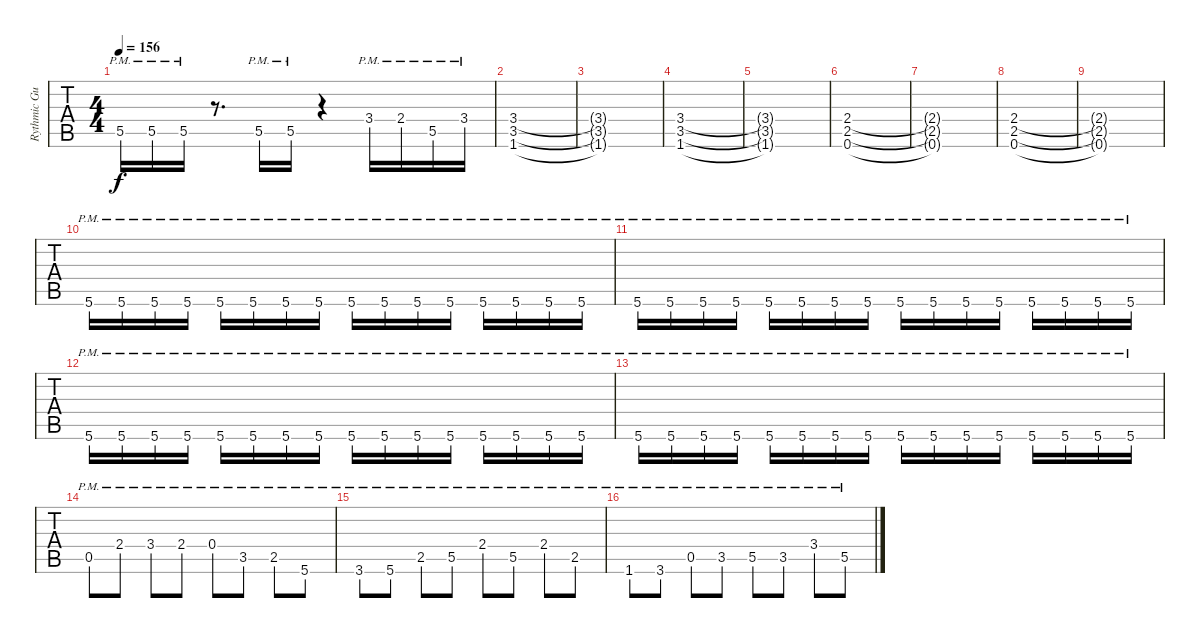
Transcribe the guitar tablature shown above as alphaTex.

\track ("Rythmic Guitar (Jose A. Garrido)" "Rythmic Gu") {instrument distortionguitar}
\staff {tabs}
\tuning (Eb4 Bb3 Gb3 Db3 Ab2 Eb2) {hide}
\ts (4 4)
\tempo 156
\clef g2
\ks c
5.5{pm}.16{dy f} 5.5{pm}.16 5.5{pm}.16 r.8{d} 5.5{pm}.16 5.5{pm}.16 r.4 3.4{pm}.16 2.4{pm}.16 5.5{pm}.16 3.4{pm}.16 |
(3.4 3.5 1.6).1 |
(3.4{t} 3.5{t} 1.6{t}).1 |
(3.4 3.5 1.6).1 |
(3.4{t} 3.5{t} 1.6{t}).1 |
(2.4 2.5 0.6).1 |
(2.4{t} 2.5{t} 0.6{t}).1 |
(2.4 2.5 0.6).1 |
(2.4{t} 2.5{t} 0.6{t}).1 |
5.6{pm}.16 5.6{pm}.16 5.6{pm}.16 5.6{pm}.16 5.6{pm}.16 5.6{pm}.16 5.6{pm}.16 5.6{pm}.16 5.6{pm}.16 5.6{pm}.16 5.6{pm}.16 5.6{pm}.16 5.6{pm}.16 5.6{pm}.16 5.6{pm}.16 5.6{pm}.16 |
5.6{pm}.16 5.6{pm}.16 5.6{pm}.16 5.6{pm}.16 5.6{pm}.16 5.6{pm}.16 5.6{pm}.16 5.6{pm}.16 5.6{pm}.16 5.6{pm}.16 5.6{pm}.16 5.6{pm}.16 5.6{pm}.16 5.6{pm}.16 5.6{pm}.16 5.6{pm}.16 |
5.6{pm}.16 5.6{pm}.16 5.6{pm}.16 5.6{pm}.16 5.6{pm}.16 5.6{pm}.16 5.6{pm}.16 5.6{pm}.16 5.6{pm}.16 5.6{pm}.16 5.6{pm}.16 5.6{pm}.16 5.6{pm}.16 5.6{pm}.16 5.6{pm}.16 5.6{pm}.16 |
5.6{pm}.16 5.6{pm}.16 5.6{pm}.16 5.6{pm}.16 5.6{pm}.16 5.6{pm}.16 5.6{pm}.16 5.6{pm}.16 5.6{pm}.16 5.6{pm}.16 5.6{pm}.16 5.6{pm}.16 5.6{pm}.16 5.6{pm}.16 5.6{pm}.16 5.6{pm}.16 |
0.5{pm}.8 2.4{pm}.8 3.4{pm}.8 2.4{pm}.8 0.4{pm}.8 3.5{pm}.8 2.5{pm}.8 5.6{pm}.8 |
3.6{pm}.8 5.6{pm}.8 2.5{pm}.8 5.5{pm}.8 2.4{pm}.8 5.5{pm}.8 2.4{pm}.8 2.5{pm}.8 |
1.6{pm}.8 3.6{pm}.8 0.5{pm}.8 3.5{pm}.8 5.5{pm}.8 3.5{pm}.8 3.4{pm}.8 5.5{pm}.8
